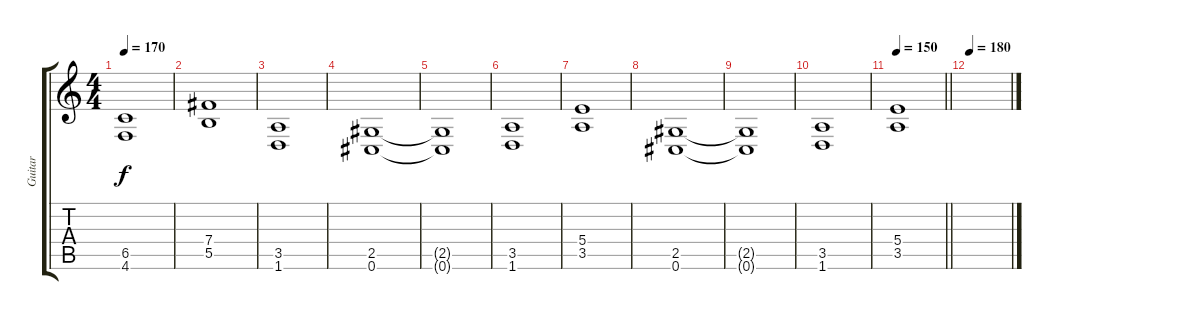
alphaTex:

\track ("Guitar" "Guitar") {instrument distortionguitar}
\staff {score tabs}
\tuning (Db4 Ab3 E3 B2 Gb2 Db2) {hide}
\ts (4 4)
\tempo 170
\clef g2
\ks c
(6.5{t} 4.6{t}).1{dy f} |
(7.4 5.5).1 |
(3.5 1.6).1 |
(2.5 0.6).1 |
(2.5{t} 0.6{t}).1 |
(3.5 1.6).1 |
(5.4 3.5).1 |
(2.5 0.6).1 |
(2.5{t} 0.6{t}).1 |
(3.5 1.6).1 |
\tempo 150
\barLineRight lightlight
(5.4 3.5).1 |
\section ("" "")
\tempo 180
